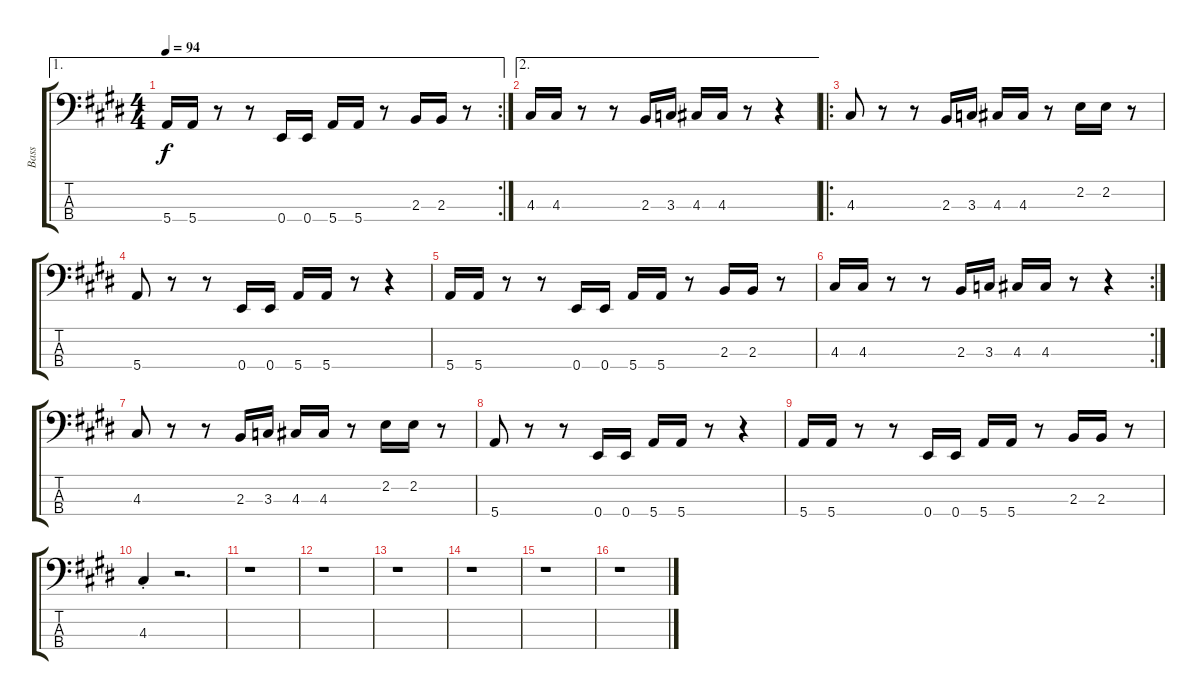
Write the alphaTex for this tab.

\track ("Bass" "Bass") {instrument electricbasspick}
\staff {score tabs}
\tuning (G2 D2 A1 E1) {hide}
\ae 1
\rc 2
\ts (4 4)
\tempo 94
\clef f4
\ks c#minor
5.4.16{dy f} 5.4.16 r.8 r.8 0.4.16 0.4.16 5.4.16 5.4.16 r.8 2.3.16 2.3.16 r.8 |
\ae 2
4.3.16 4.3.16 r.8 r.8 2.3.16 3.3.16 4.3.16 4.3.16 r.8 r.4 |
\ro
\ks e
4.3.8 r.8 r.8 2.3.16 3.3.16 4.3.16 4.3.16 r.8 2.2.16 2.2.16 r.8 |
\ks c#minor
5.4.8 r.8 r.8 0.4.16 0.4.16 5.4.16 5.4.16 r.8 r.4 |
5.4.16 5.4.16 r.8 r.8 0.4.16 0.4.16 5.4.16 5.4.16 r.8 2.3.16 2.3.16 r.8 |
\rc 2
4.3.16 4.3.16 r.8 r.8 2.3.16 3.3.16 4.3.16 4.3.16 r.8 r.4 |
\ks e
4.3.8 r.8 r.8 2.3.16 3.3.16 4.3.16 4.3.16 r.8 2.2.16 2.2.16 r.8 |
\ks c#minor
5.4.8 r.8 r.8 0.4.16 0.4.16 5.4.16 5.4.16 r.8 r.4 |
5.4.16 5.4.16 r.8 r.8 0.4.16 0.4.16 5.4.16 5.4.16 r.8 2.3.16 2.3.16 r.8 |
4.3{st}.4 r.2{d} |
\ks e
r.1 |
\ks c#minor
r.1 |
r.1 |
r.1 |
\ks e
r.1 |
\ks c#minor
r.1
